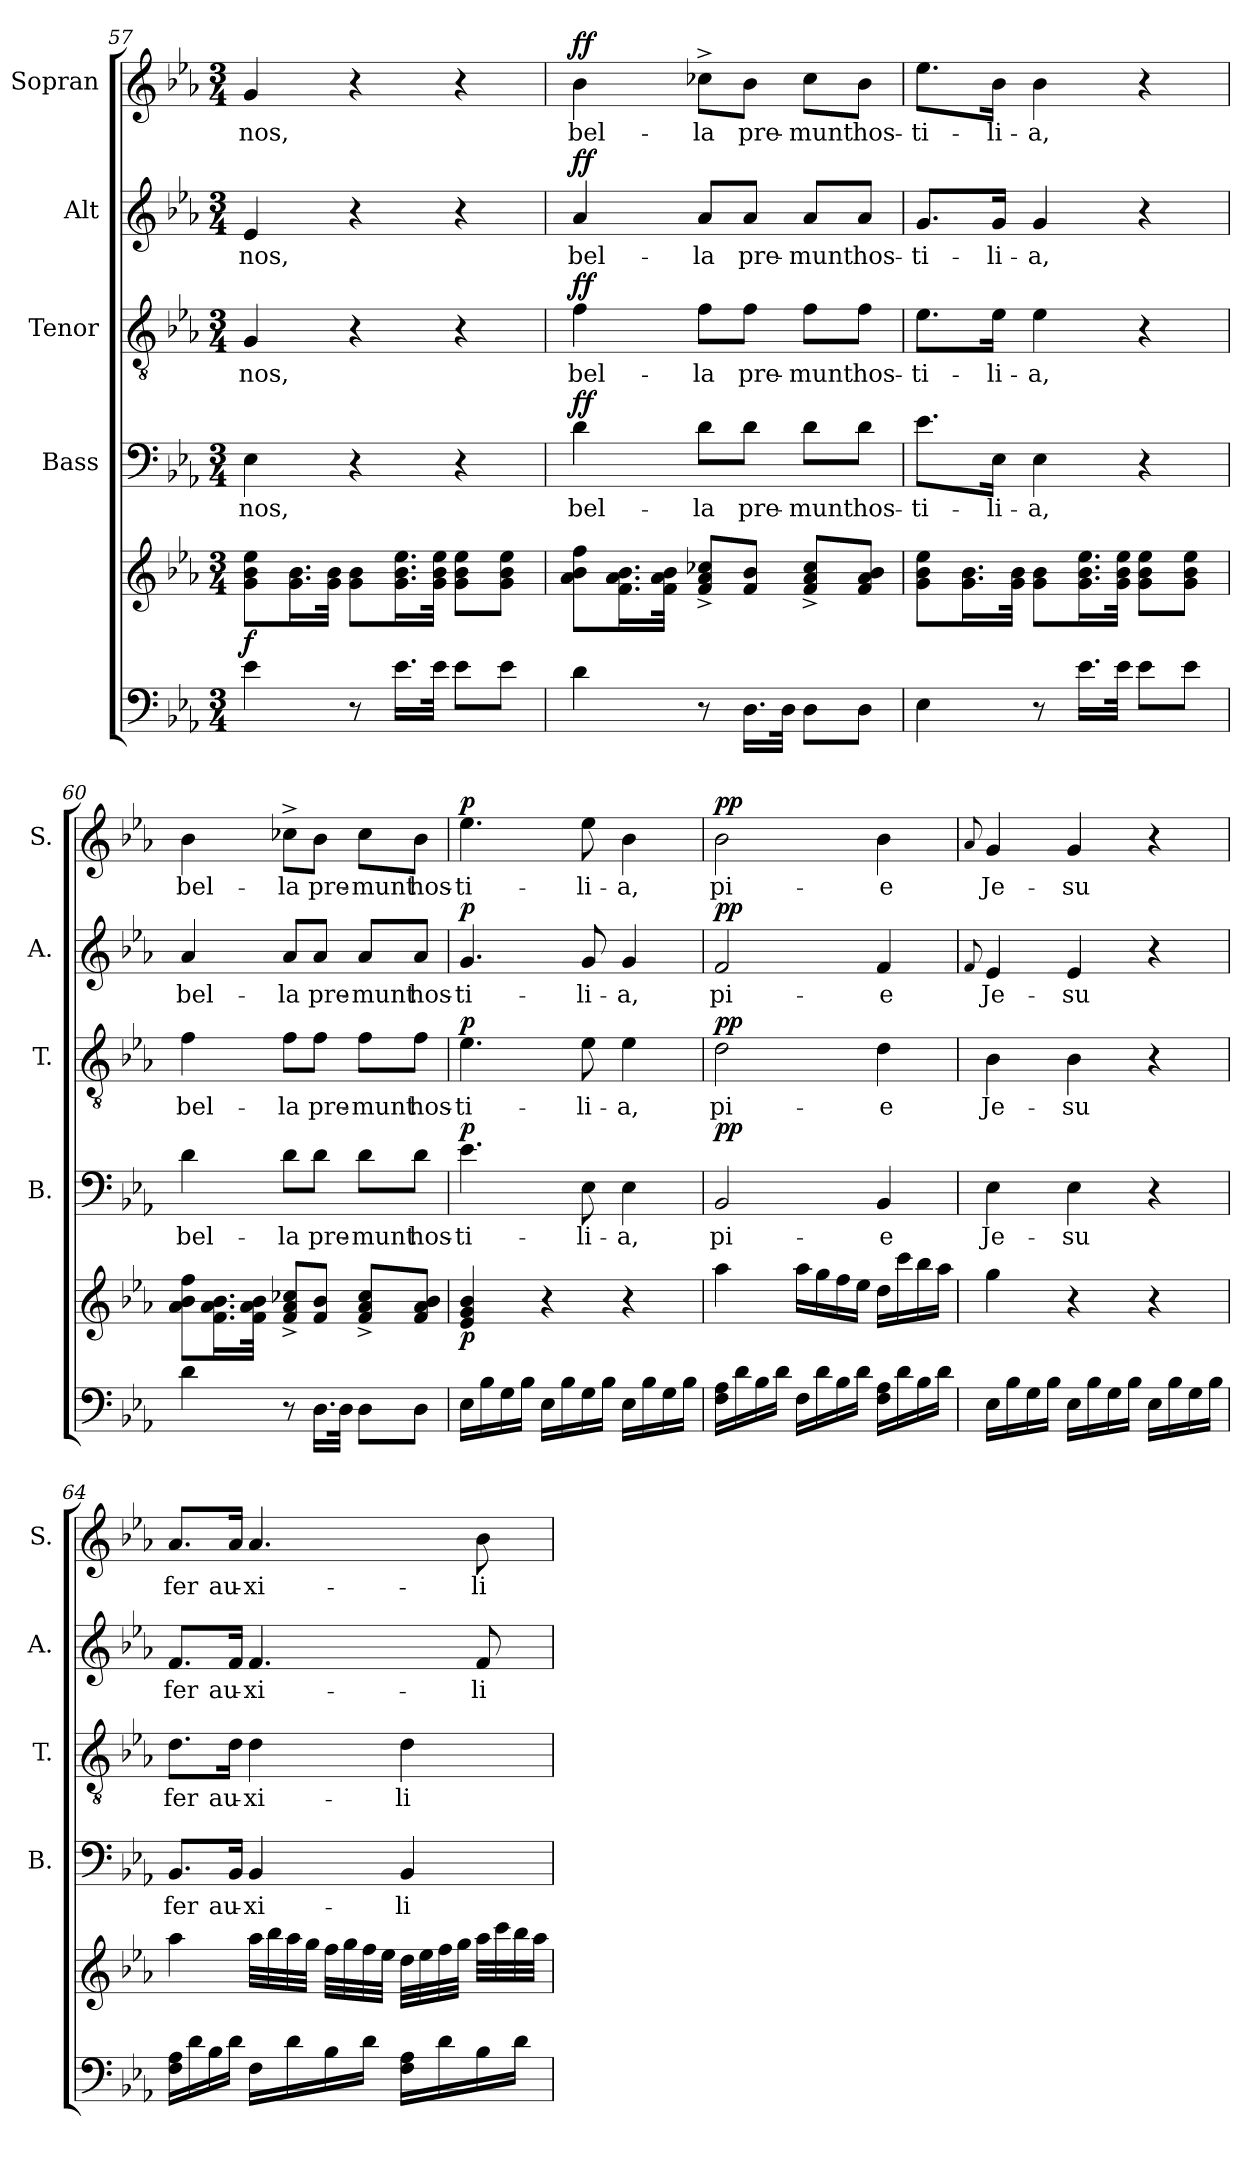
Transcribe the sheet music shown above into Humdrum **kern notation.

**kern	**kern	**dynam	**kern	**text	**dynam	**kern	**text	**dynam	**kern	**text	**dynam	**kern	**text	**dynam
*part5	*part5	*part5	*part4	*part4	*part4	*part3	*part3	*part3	*part2	*part2	*part2	*part1	*part1	*part1
*staff6	*staff5	*staff5/6	*staff4	*staff4	*staff4	*staff3	*staff3	*staff3	*staff2	*staff2	*staff2	*staff1	*staff1	*staff1
*	*	*	*I"Bass	*	*	*I"Tenor	*	*	*I"Alt	*	*	*I"Sopran	*	*
*	*	*	*I'B.	*	*	*I'T.	*	*	*I'A.	*	*	*I'S.	*	*
*clefF4	*clefG2	*	*clefF4	*	*	*clefGv2	*	*	*clefG2	*	*	*clefG2	*	*
*k[b-e-a-]	*k[b-e-a-]	*	*k[b-e-a-]	*	*	*k[b-e-a-]	*	*	*k[b-e-a-]	*	*	*k[b-e-a-]	*	*
*E-:	*E-:	*	*E-:	*	*	*E-:	*	*	*E-:	*	*	*E-:	*	*
*M3/4	*M3/4	*	*M3/4	*	*	*M3/4	*	*	*M3/4	*	*	*M3/4	*	*
=57	=57	=57	=57	=57	=57	=57	=57	=57	=57	=57	=57	=57	=57	=57
!	!	!LO:DY:b	!	!LO:LY:b	!	!	!LO:LY:b	!	!	!LO:LY:b	!	!	!LO:LY:b	!
4e-\	8g\ 8b-\ 8ee-\L	f	4E-\	nos,	.	4G/	-nos,	.	4e-/	nos,	.	4g/	nos,	.
.	16.g\ 16.b-\L	.	.	.	.	.	.	.	.	.	.	.	.	.
.	32g\ 32b-\JJk	.	.	.	.	.	.	.	.	.	.	.	.	.
8r	8g\ 8b-\L	.	4r	.	.	4r	.	.	4r	.	.	4r	.	.
16.e-\LL	16.g\ 16.b-\ 16.ee-\L	.	.	.	.	.	.	.	.	.	.	.	.	.
32e-\JJk	32g\ 32b-\ 32ee-\JJk	.	.	.	.	.	.	.	.	.	.	.	.	.
8e-\L	8g\ 8b-\ 8ee-\L	.	4r	.	.	4r	.	.	4r	.	.	4r	.	.
8e-\J	8g\ 8b-\ 8ee-\J	.	.	.	.	.	.	.	.	.	.	.	.	.
=58	=58	=58	=58	=58	=58	=58	=58	=58	=58	=58	=58	=58	=58	=58
!	!	!	!	!LO:LY:b	!LO:DY:a	!	!LO:LY:b	!LO:DY:a	!	!LO:LY:b	!LO:DY:a	!	!LO:LY:b	!LO:DY:a
4d\	8a-\ 8b-\ 8ff\L	.	4d\	bel-	ff	4f\	bel-	ff	4a-/	bel-	ff	4b-\	bel-	ff
.	16.f\ 16.a-\ 16.b-\L	.	.	.	.	.	.	.	.	.	.	.	.	.
.	32f\ 32a-\ 32b-\JJk	.	.	.	.	.	.	.	.	.	.	.	.	.
!	!	!	!	!LO:LY:b	!	!	!LO:LY:b	!	!	!LO:LY:b	!	!	!LO:LY:b	!
8r	8f/^< 8a-/^< 8cc-X/^<L	.	8d\L	-la	.	8f\L	-la	.	8a-/L	-la	.	8cc-X^>\L	-la	.
!	!	!	!	!LO:LY:b	!	!	!LO:LY:b	!	!	!LO:LY:b	!	!	!LO:LY:b	!
16.D\LL	8f/ 8b-/J	.	8d\J	pre-	.	8f\J	pre-	.	8a-/J	pre-	.	8b-\J	pre-	.
32D\JJk	.	.	.	.	.	.	.	.	.	.	.	.	.	.
!	!	!	!	!LO:LY:b	!	!	!LO:LY:b	!	!	!LO:LY:b	!	!	!LO:LY:b	!
8D\L	8f/^< 8a-/^< 8cc-/^<L	.	8d\L	-munt	.	8f\L	-munt	.	8a-/L	-munt	.	8cc-\L	-munt	.
!	!	!	!	!LO:LY:b	!	!	!LO:LY:b	!	!	!LO:LY:b	!	!	!LO:LY:b	!
8D\J	8f/ 8a-/ 8b-/J	.	8d\J	hos-	.	8f\J	hos-	.	8a-/J	hos-	.	8b-\J	hos-	.
!!LO:LB:g=z
=59	=59	=59	=59	=59	=59	=59	=59	=59	=59	=59	=59	=59	=59	=59
!	!	!	!	!LO:LY:b	!	!	!LO:LY:b	!	!	!LO:LY:b	!	!	!LO:LY:b	!
4E-\	8g\ 8b-\ 8ee-\L	.	8.e-\L	-ti-	.	8.e-\L	-ti-	.	8.g/L	-ti-	.	8.ee-\L	-ti-	.
.	16.g\ 16.b-\L	.	.	.	.	.	.	.	.	.	.	.	.	.
!	!	!	!	!LO:LY:b	!	!	!LO:LY:b	!	!	!LO:LY:b	!	!	!LO:LY:b	!
.	.	.	16E-\Jk	-li-	.	16e-\Jk	-li-	.	16g/Jk	-li-	.	16b-\Jk	-li-	.
.	32g\ 32b-\JJk	.	.	.	.	.	.	.	.	.	.	.	.	.
!	!	!	!	!LO:LY:b	!	!	!LO:LY:b	!	!	!LO:LY:b	!	!	!LO:LY:b	!
8r	8g\ 8b-\L	.	4E-\	-a,	.	4e-\	-a,	.	4g/	-a,	.	4b-\	-a,	.
16.e-\LL	16.g\ 16.b-\ 16.ee-\L	.	.	.	.	.	.	.	.	.	.	.	.	.
32e-\JJk	32g\ 32b-\ 32ee-\JJk	.	.	.	.	.	.	.	.	.	.	.	.	.
8e-\L	8g\ 8b-\ 8ee-\L	.	4r	.	.	4r	.	.	4r	.	.	4r	.	.
8e-\J	8g\ 8b-\ 8ee-\J	.	.	.	.	.	.	.	.	.	.	.	.	.
=60	=60	=60	=60	=60	=60	=60	=60	=60	=60	=60	=60	=60	=60	=60
!	!	!	!	!LO:LY:b	!	!	!LO:LY:b	!	!	!LO:LY:b	!	!	!LO:LY:b	!
4d\	8a-\ 8b-\ 8ff\L	.	4d\	bel-	.	4f\	bel-	.	4a-/	bel-	.	4b-\	bel-	.
.	16.f\ 16.a-\ 16.b-\L	.	.	.	.	.	.	.	.	.	.	.	.	.
.	32f\ 32a-\ 32b-\JJk	.	.	.	.	.	.	.	.	.	.	.	.	.
!	!	!	!	!LO:LY:b	!	!	!LO:LY:b	!	!	!LO:LY:b	!	!	!LO:LY:b	!
8r	8f/^< 8a-/^< 8cc-X/^<L	.	8d\L	-la	.	8f\L	-la	.	8a-/L	-la	.	8cc-X^>\L	-la	.
!	!	!	!	!LO:LY:b	!	!	!LO:LY:b	!	!	!LO:LY:b	!	!	!LO:LY:b	!
16.D\LL	8f/ 8b-/J	.	8d\J	pre-	.	8f\J	pre-	.	8a-/J	pre-	.	8b-\J	pre-	.
32D\JJk	.	.	.	.	.	.	.	.	.	.	.	.	.	.
!	!	!	!	!LO:LY:b	!	!	!LO:LY:b	!	!	!LO:LY:b	!	!	!LO:LY:b	!
8D\L	8f/^< 8a-/^< 8cc-/^<L	.	8d\L	-munt	.	8f\L	-munt	.	8a-/L	-munt	.	8cc-\L	-munt	.
!	!	!	!	!LO:LY:b	!	!	!LO:LY:b	!	!	!LO:LY:b	!	!	!LO:LY:b	!
8D\J	8f/ 8a-/ 8b-/J	.	8d\J	hos-	.	8f\J	hos-	.	8a-/J	hos-	.	8b-\J	hos-	.
=61	=61	=61	=61	=61	=61	=61	=61	=61	=61	=61	=61	=61	=61	=61
!	!	!LO:DY:b	!	!LO:LY:b	!LO:DY:a	!	!LO:LY:b	!LO:DY:a	!	!LO:LY:b	!LO:DY:a	!	!LO:LY:b	!LO:DY:a
16E-\LL	4e-/ 4g/ 4b-/	p	4.e-\	-ti-	p	4.e-\	-ti-	p	4.g/	-ti-	p	4.ee-\	-ti-	p
16B-\	.	.	.	.	.	.	.	.	.	.	.	.	.	.
16G\	.	.	.	.	.	.	.	.	.	.	.	.	.	.
16B-\JJ	.	.	.	.	.	.	.	.	.	.	.	.	.	.
16E-\LL	4r	.	.	.	.	.	.	.	.	.	.	.	.	.
16B-\	.	.	.	.	.	.	.	.	.	.	.	.	.	.
!	!	!	!	!LO:LY:b	!	!	!LO:LY:b	!	!	!LO:LY:b	!	!	!LO:LY:b	!
16G\	.	.	8E-\	-li-	.	8e-\	-li-	.	8g/	-li-	.	8ee-\	-li-	.
16B-\JJ	.	.	.	.	.	.	.	.	.	.	.	.	.	.
!	!	!	!	!LO:LY:b	!	!	!LO:LY:b	!	!	!LO:LY:b	!	!	!LO:LY:b	!
16E-\LL	4r	.	4E-\	-a,	.	4e-\	-a,	.	4g/	-a,	.	4b-\	-a,	.
16B-\	.	.	.	.	.	.	.	.	.	.	.	.	.	.
16G\	.	.	.	.	.	.	.	.	.	.	.	.	.	.
16B-\JJ	.	.	.	.	.	.	.	.	.	.	.	.	.	.
=62	=62	=62	=62	=62	=62	=62	=62	=62	=62	=62	=62	=62	=62	=62
!	!	!	!	!LO:LY:b	!LO:DY:a	!	!LO:LY:b	!LO:DY:a	!	!LO:LY:b	!LO:DY:a	!	!LO:LY:b	!LO:DY:a
16F\ 16A-\LL	4aa-\	.	2BB-/	pi-	pp	2d\	pi-	pp	2f/	pi-	pp	2b-\	pi-	pp
16d\	.	.	.	.	.	.	.	.	.	.	.	.	.	.
16B-\	.	.	.	.	.	.	.	.	.	.	.	.	.	.
16d\JJ	.	.	.	.	.	.	.	.	.	.	.	.	.	.
16F\LL	16aa-\LL	.	.	.	.	.	.	.	.	.	.	.	.	.
16d\	16gg\	.	.	.	.	.	.	.	.	.	.	.	.	.
16B-\	16ff\	.	.	.	.	.	.	.	.	.	.	.	.	.
16d\JJ	16ee-\JJ	.	.	.	.	.	.	.	.	.	.	.	.	.
!	!	!	!	!LO:LY:b	!	!	!LO:LY:b	!	!	!LO:LY:b	!	!	!LO:LY:b	!
16F\ 16A-\LL	16dd\LL	.	4BB-/	-e	.	4d\	-e	.	4f/	-e	.	4b-\	-e	.
16d\	16ccc\	.	.	.	.	.	.	.	.	.	.	.	.	.
16B-\	16bb-\	.	.	.	.	.	.	.	.	.	.	.	.	.
16d\JJ	16aa-\JJ	.	.	.	.	.	.	.	.	.	.	.	.	.
=63	=63	=63	=63	=63	=63	=63	=63	=63	=63	=63	=63	=63	=63	=63
.	.	.	.	.	.	.	.	.	8qqf/	.	.	8qqa-/	.	.
!	!	!	!	!LO:LY:b	!	!	!LO:LY:b	!	!	!LO:LY:b	!	!	!LO:LY:b	!
16E-\LL	4gg\	.	4E-\	Je-	.	4B-\	Je-	.	4e-/	Je-	.	4g/	Je-	.
16B-\	.	.	.	.	.	.	.	.	.	.	.	.	.	.
16G\	.	.	.	.	.	.	.	.	.	.	.	.	.	.
16B-\JJ	.	.	.	.	.	.	.	.	.	.	.	.	.	.
!	!	!	!	!LO:LY:b	!	!	!LO:LY:b	!	!	!LO:LY:b	!	!	!LO:LY:b	!
16E-\LL	4r	.	4E-\	-su	.	4B-\	-su	.	4e-/	-su	.	4g/	-su	.
16B-\	.	.	.	.	.	.	.	.	.	.	.	.	.	.
16G\	.	.	.	.	.	.	.	.	.	.	.	.	.	.
16B-\JJ	.	.	.	.	.	.	.	.	.	.	.	.	.	.
16E-\LL	4r	.	4r	.	.	4r	.	.	4r	.	.	4r	.	.
16B-\	.	.	.	.	.	.	.	.	.	.	.	.	.	.
16G\	.	.	.	.	.	.	.	.	.	.	.	.	.	.
16B-\JJ	.	.	.	.	.	.	.	.	.	.	.	.	.	.
!!LO:PB:g=z
=64	=64	=64	=64	=64	=64	=64	=64	=64	=64	=64	=64	=64	=64	=64
!	!	!	!	!LO:LY:b	!	!	!LO:LY:b	!	!	!LO:LY:b	!	!	!LO:LY:b	!
16F\ 16A-\LL	4aa-\	.	8.BB-/L	fer	.	8.d\L	fer	.	8.f/L	fer	.	8.a-/L	fer	.
16d\	.	.	.	.	.	.	.	.	.	.	.	.	.	.
16B-\	.	.	.	.	.	.	.	.	.	.	.	.	.	.
!	!	!	!	!LO:LY:b	!	!	!LO:LY:b	!	!	!LO:LY:b	!	!	!LO:LY:b	!
16d\JJ	.	.	16BB-/Jk	au-	.	16d\Jk	au-	.	16f/Jk	au-	.	16a-/Jk	au-	.
!	!	!	!	!LO:LY:b	!	!	!LO:LY:b	!	!	!LO:LY:b	!	!	!LO:LY:b	!
16F\LL	32aa-\LLL	.	4BB-/	-xi-	.	4d\	-xi-	.	4.f/	-xi-	.	4.a-/	-xi-	.
.	32bb-\	.	.	.	.	.	.	.	.	.	.	.	.	.
16d\	32aa-\	.	.	.	.	.	.	.	.	.	.	.	.	.
.	32gg\JJJ	.	.	.	.	.	.	.	.	.	.	.	.	.
16B-\	32ff\LLL	.	.	.	.	.	.	.	.	.	.	.	.	.
.	32gg\	.	.	.	.	.	.	.	.	.	.	.	.	.
16d\JJ	32ff\	.	.	.	.	.	.	.	.	.	.	.	.	.
.	32ee-\JJJ	.	.	.	.	.	.	.	.	.	.	.	.	.
!	!	!	!	!LO:LY:b	!	!	!LO:LY:b	!	!	!	!	!	!	!
16F\ 16A-\LL	32dd\LLL	.	4BB-/	-li-	.	4d\	-li-	.	.	.	.	.	.	.
.	32ee-\	.	.	.	.	.	.	.	.	.	.	.	.	.
16d\	32ff\	.	.	.	.	.	.	.	.	.	.	.	.	.
.	32gg\JJJ	.	.	.	.	.	.	.	.	.	.	.	.	.
!	!	!	!	!	!	!	!	!	!	!LO:LY:b	!	!	!LO:LY:b	!
16B-\	32aa-\LLL	.	.	.	.	.	.	.	8f/	-li-	.	8b-\	-li-	.
.	32ccc\	.	.	.	.	.	.	.	.	.	.	.	.	.
16d\JJ	32bb-\	.	.	.	.	.	.	.	.	.	.	.	.	.
.	32aa-\JJJ	.	.	.	.	.	.	.	.	.	.	.	.	.
=	=	=	=	=	=	=	=	=	=	=	=	=	=	=
*-	*-	*-	*-	*-	*-	*-	*-	*-	*-	*-	*-	*-	*-	*-
